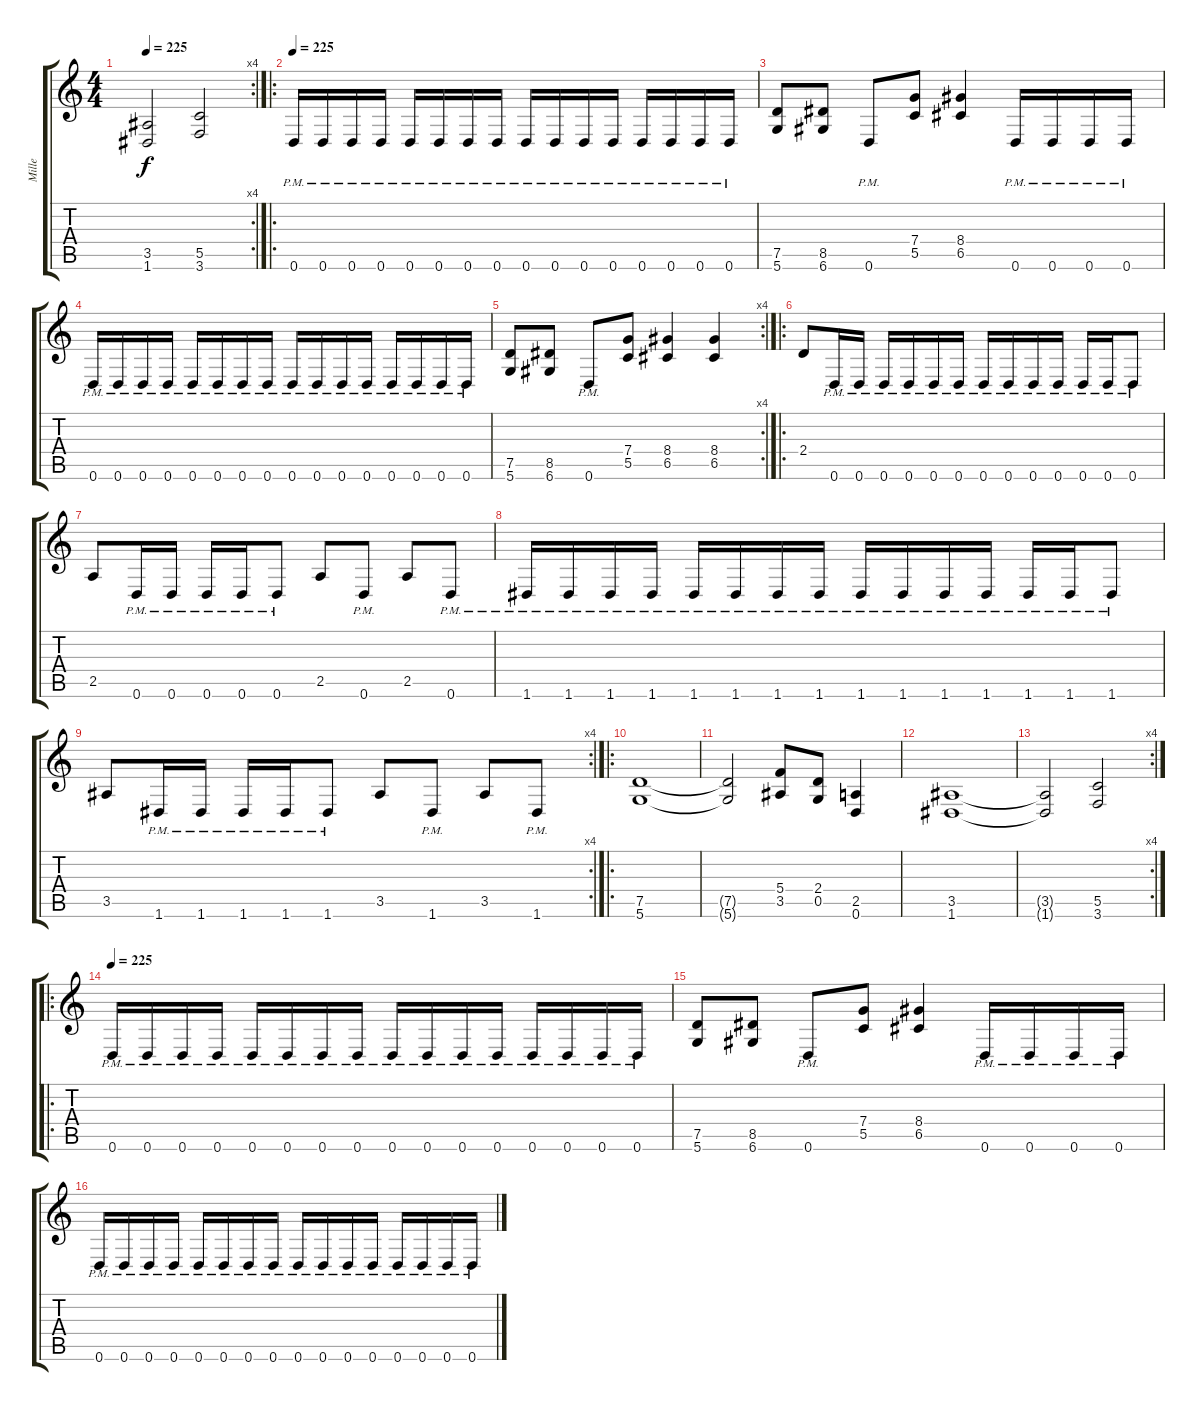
\track ("Mille" "Mille") {instrument distortionguitar}
\staff {score tabs}
\tuning (D4 A3 F3 C3 G2 D2) {hide}
\rc 4
\ts (4 4)
\tempo 225
\clef g2
\ks c
(3.5{t} 1.6{t}).2{dy f} (5.5 3.6).2 |
\ro
\tempo 225
0.6{pm}.16 0.6{pm}.16 0.6{pm}.16 0.6{pm}.16 0.6{pm}.16 0.6{pm}.16 0.6{pm}.16 0.6{pm}.16 0.6{pm}.16 0.6{pm}.16 0.6{pm}.16 0.6{pm}.16 0.6{pm}.16 0.6{pm}.16 0.6{pm}.16 0.6{pm}.16 |
(7.5 5.6).8 (8.5 6.6).8 0.6{pm}.8 (7.4 5.5).8 (8.4 6.5).4 0.6{pm}.16 0.6{pm}.16 0.6{pm}.16 0.6{pm}.16 |
0.6{pm}.16 0.6{pm}.16 0.6{pm}.16 0.6{pm}.16 0.6{pm}.16 0.6{pm}.16 0.6{pm}.16 0.6{pm}.16 0.6{pm}.16 0.6{pm}.16 0.6{pm}.16 0.6{pm}.16 0.6{pm}.16 0.6{pm}.16 0.6{pm}.16 0.6{pm}.16 |
\rc 4
(7.5 5.6).8 (8.5 6.6).8 0.6{pm}.8 (7.4 5.5).8 (8.4 6.5).4 (8.4 6.5).4 |
\ro
2.4.8 0.6{pm}.16 0.6{pm}.16 0.6{pm}.16 0.6{pm}.16 0.6{pm}.16 0.6{pm}.16 0.6{pm}.16 0.6{pm}.16 0.6{pm}.16 0.6{pm}.16 0.6{pm}.16 0.6{pm}.16 0.6{pm}.8 |
2.5.8 0.6{pm}.16 0.6{pm}.16 0.6{pm}.16 0.6{pm}.16 0.6{pm}.8 2.5.8 0.6{pm}.8 2.5.8 0.6{pm}.8 |
1.6{pm}.16 1.6{pm}.16 1.6{pm}.16 1.6{pm}.16 1.6{pm}.16 1.6{pm}.16 1.6{pm}.16 1.6{pm}.16 1.6{pm}.16 1.6{pm}.16 1.6{pm}.16 1.6{pm}.16 1.6{pm}.16 1.6{pm}.16 1.6{pm}.8 |
\rc 4
3.5.8 1.6{pm}.16 1.6{pm}.16 1.6{pm}.16 1.6{pm}.16 1.6{pm}.8 3.5.8 1.6{pm}.8 3.5.8 1.6{pm}.8 |
\ro
(7.5 5.6).1 |
(7.5{t} 5.6{t}).2 (5.4 3.5).8 (2.4 0.5).8 (2.5 0.6).4 |
(3.5 1.6).1 |
\rc 4
(3.5{t} 1.6{t}).2 (5.5 3.6).2 |
\ro
\tempo 225
0.6{pm}.16 0.6{pm}.16 0.6{pm}.16 0.6{pm}.16 0.6{pm}.16 0.6{pm}.16 0.6{pm}.16 0.6{pm}.16 0.6{pm}.16 0.6{pm}.16 0.6{pm}.16 0.6{pm}.16 0.6{pm}.16 0.6{pm}.16 0.6{pm}.16 0.6{pm}.16 |
(7.5 5.6).8 (8.5 6.6).8 0.6{pm}.8 (7.4 5.5).8 (8.4 6.5).4 0.6{pm}.16 0.6{pm}.16 0.6{pm}.16 0.6{pm}.16 |
0.6{pm}.16 0.6{pm}.16 0.6{pm}.16 0.6{pm}.16 0.6{pm}.16 0.6{pm}.16 0.6{pm}.16 0.6{pm}.16 0.6{pm}.16 0.6{pm}.16 0.6{pm}.16 0.6{pm}.16 0.6{pm}.16 0.6{pm}.16 0.6{pm}.16 0.6{pm}.16
